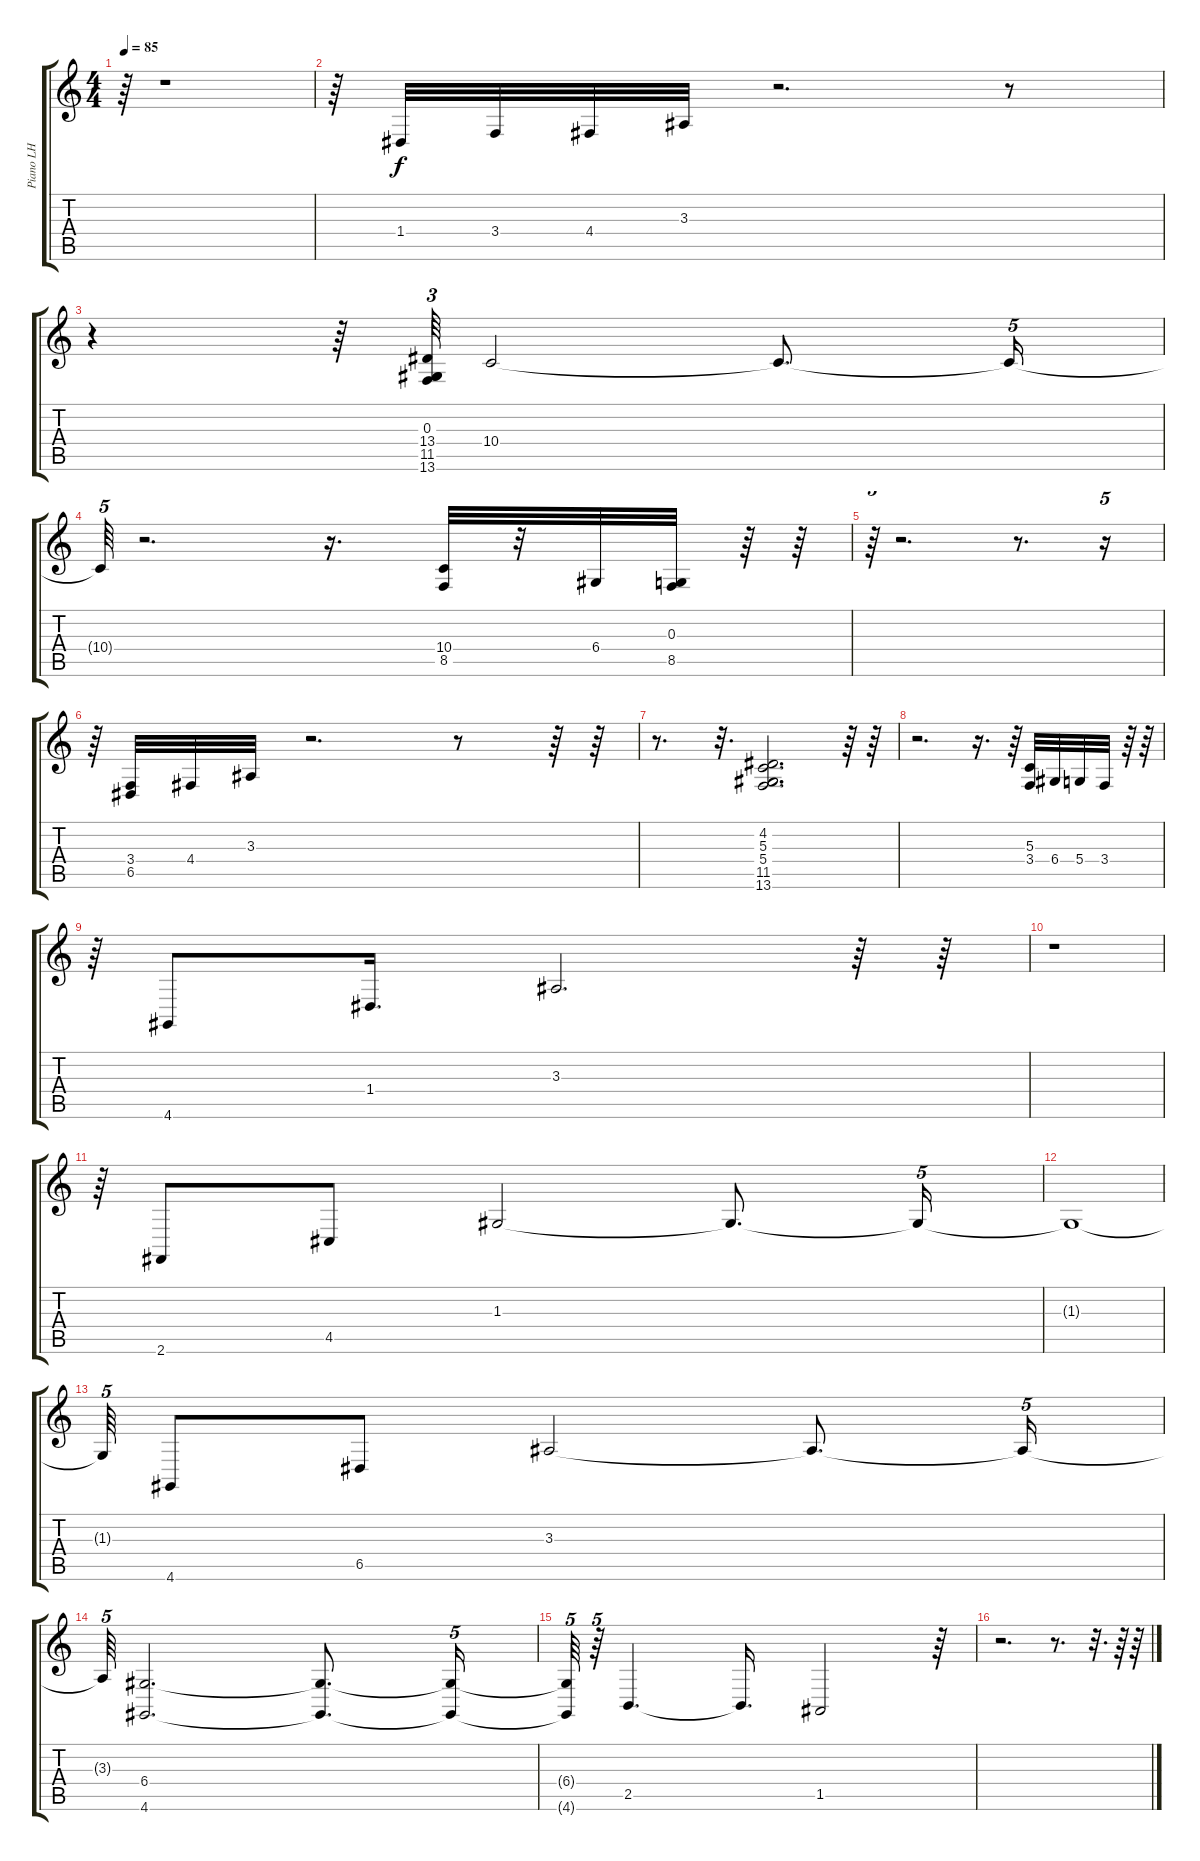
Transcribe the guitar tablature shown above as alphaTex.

\track ("Piano LH" "Piano LH") {instrument acousticgrandpiano}
\staff {score tabs}
\tuning (E4 B3 G3 D3 A2 E2) {hide}
\ts (4 4)
\tempo 85
\clef g2
\ks c
r.64{dy f} r.1 |
r.64 1.4.32 3.4.32 4.4.32 3.3.32 r.2{d} r.8 |
r.4 r.64 (0.3 13.4 11.5 13.6).64{tu (3 2)} 10.4.2 10.4{t}.8{d} 10.4{t}.16{tu (5 4)} |
10.4{t}.64{tu (5 4)} r.2{d} r.16{d} (10.4 8.5).32 r.32 6.4.32 (0.3 8.5).32 r.64 r.64 |
r.64{tu (5 4)} r.2{d} r.8{d} r.16{tu (5 4)} |
r.64{tu (5 4)} (3.4 6.5).32 4.4.32 3.3.32 r.2{d} r.8 r.64 r.64 |
r.8{d} r.32{d} (4.2 5.3 5.4 11.5 13.6).2{d} r.64 r.64 |
r.2{d} r.16{d} r.64{tu (5 4)} (5.3 3.4).32 6.4.32 5.4.32 3.4.32 r.64 r.64 |
r.64{tu (5 4)} 4.6.8 1.4.16{d} 3.3.2{d} r.64 r.64 |
r.1 |
r.64{tu (5 4)} 2.6.8 4.5.8 1.3.2 1.3{t}.8{d} 1.3{t}.16{tu (5 4)} |
1.3{t}.1 |
1.3{t}.64{tu (5 4)} 4.6.8 6.5.8 3.3.2 3.3{t}.8{d} 3.3{t}.16{tu (5 4)} |
3.3{t}.64{tu (5 4)} (6.4 4.6).2{d} (6.4{t} 4.6{t}).8{d} (6.4{t} 4.6{t}).16{tu (5 4)} |
(6.4{t} 4.6{t}).64{tu (5 4)} r.64{tu (5 4)} 2.5.4{d} 2.5{t}.16{d} 1.5.2 r.64 |
r.2{d} r.8{d} r.32{d} r.64 r.64
